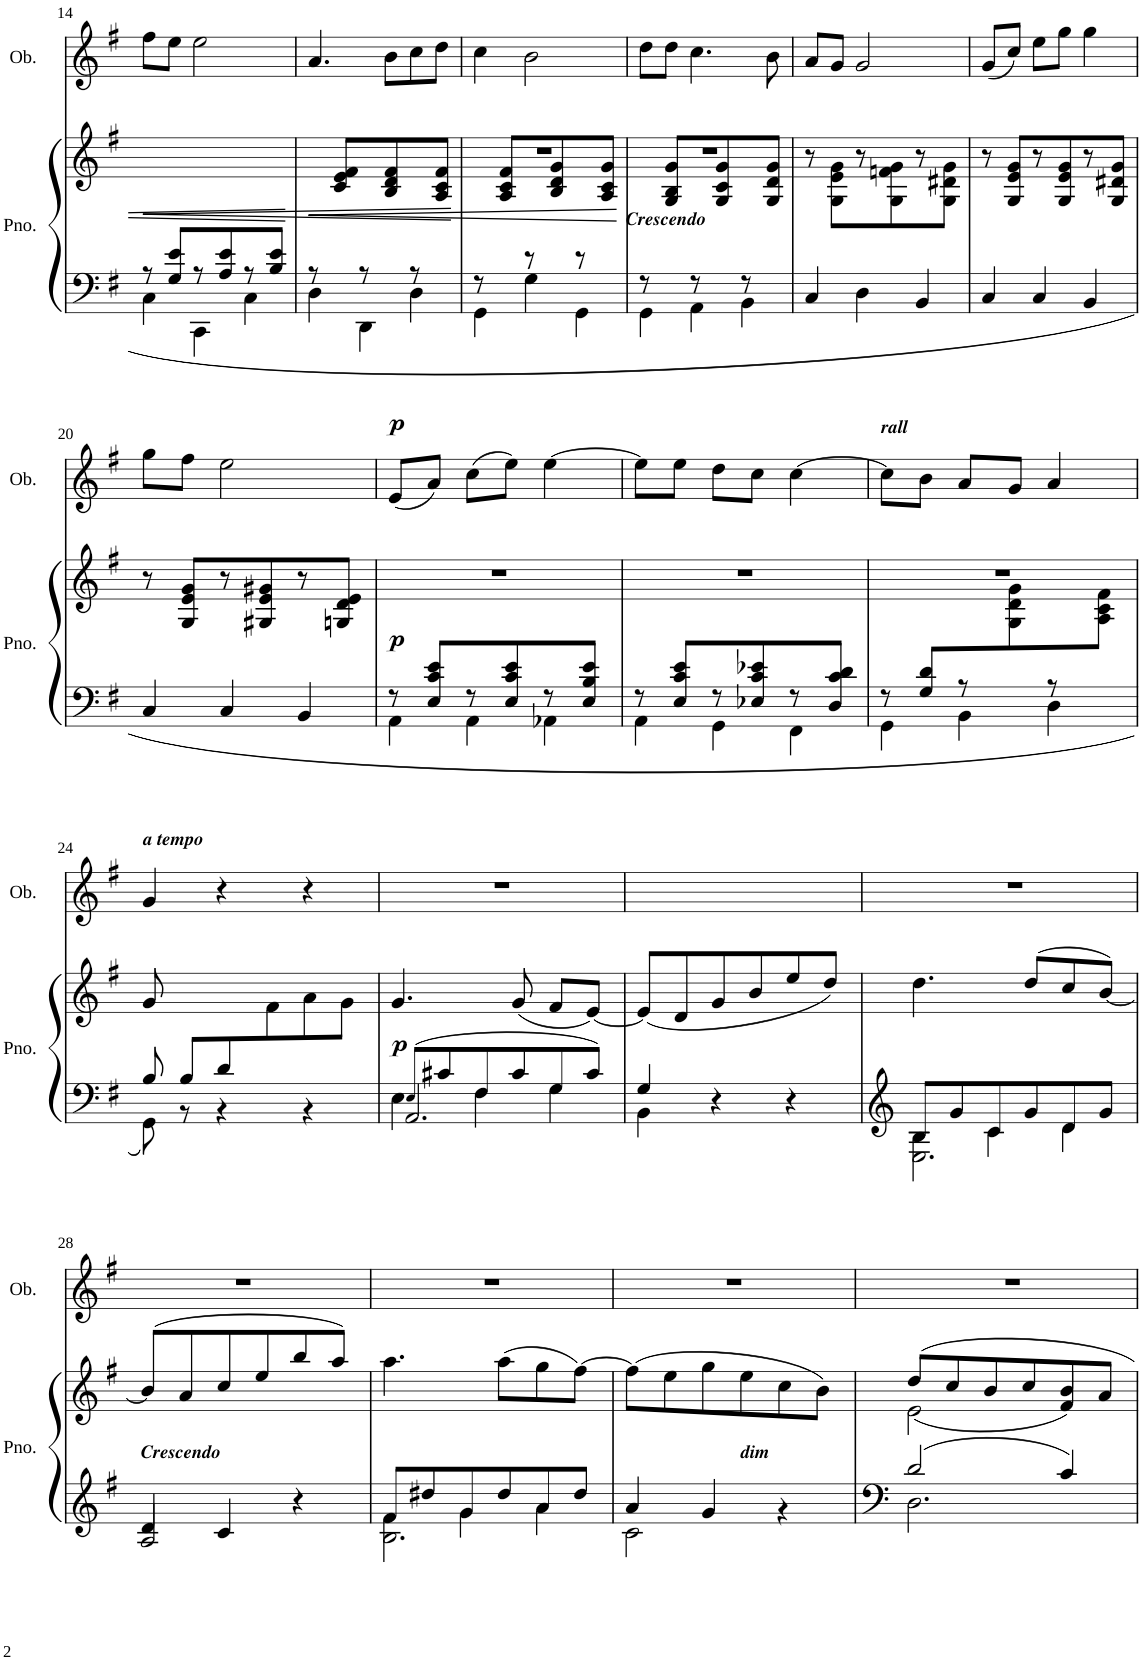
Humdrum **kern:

**kern	**kern	**dynam	**kern	**dynam
*part2	*part2	*part2	*part1	*part1
*staff3	*staff2	*staff2/3	*staff1	*staff1
*I"Piano	*	*	*I"Oboe	*
*I'Pno.	*	*	*I'Ob.	*
!!LO:PB:g=z
*clefF4	*clefG2	*	*clefG2	*
*k[f#]	*k[f#]	*	*k[f#]	*
*G:	*G:	*	*G:	*
*M3/4	*M3/4	*	*M3/4	*
=14	=14	=14	=14	=14
*^	*	*	*	*
!	!	!	!LO:HP:b	!	!
8r	4C\	2.ryy	<	8ff#\L	.
8G/ 8e/L	.	.	.	8ee\J	.
8r	4CC\	.	.	2ee\	.
8A/ 8e/	.	.	.	.	.
8r	4C\	.	.	.	.
8B/ 8e/J	.	.	.	.	.
=15	=15	=15	=15	=15	=15
!	!	!	!LO:HP:b	!	!
*	*	*^	*	*	*
8r	4D\	2.ryy	8ryy	<	4.a/	.
8ryy	.	.	8c/ 8e/ 8f#/L	.	.	.
8r	4DD\	.	8ryy	.	.	.
8ryy	.	.	8B/ 8d/ 8f#/	.	8b\L	.
8r	4D\	.	8ryy	.	8cc\	.
8ryy	.	.	8A/ 8c/ 8f#/J	.	8dd\J	.
*v	*v	*	*	*	*	*
*	*v	*v	*	*	*
.	.	[	.	.
=16	=16	=16	=16	=16
*^	*^	*	*	*
8r	4GG\	2.r	8ryy	.	4cc\	.
8ryy	.	.	8A/ 8c/ 8f#/L	.	.	.
8r	4G\	.	8ryy	.	2b\	.
8ryy	.	.	8B/ 8d/ 8g/	.	.	.
8r	4GG\	.	8ryy	.	.	.
8ryy	.	.	8A/ 8c/ 8g/J	.	.	.
*v	*v	*	*	*	*	*
*	*v	*v	*	*	*
.	.	[	.	.
!	!LO:TX:b:Bi:t=Crescendo	!	!	!
=17	=17	=17	=17	=17
*^	*^	*	*	*
8r	4GG\	2.r	8ryy	.	8dd\L	.
8ryy	.	.	8G/ 8B/ 8g/L	.	8dd\J	.
8r	4AA\	.	8ryy	.	4.cc\	.
8ryy	.	.	8G/ 8c/ 8g/	.	.	.
8r	4BB\	.	8ryy	.	.	.
8ryy	.	.	8G/ 8d/ 8g/J	.	8b\	.
*	*	*v	*v	*	*	*
=18	=18	=18	=18	=18	=18
2.ryy	4C/	8r	.	8a/L	.
.	.	8G\ 8e\ 8g\L	.	8g/J	.
.	4D\	8r	.	2g/	.
.	.	8G\ 8fn\ 8g\	.	.	.
.	4BB/	8r	.	.	.
.	.	8G\ 8d#X\ 8g\J	.	.	.
=19	=19	=19	=19	=19	=19
2.ryy	4C/	8r	.	(<8g/L	.
.	.	8G/ 8e/ 8g/L	.	8cc/J)	.
.	4C/	8r	.	8ee\L	.
.	.	8G/ 8e/ 8g/	.	8gg\J	.
.	4BB/	8r	.	4gg\	.
.	.	8G/ 8d#X/ 8g/J	.	.	.
!!LO:LB:g=z
=20	=20	=20	=20	=20	=20
2.ryy	4C/	8r	.	8gg\L	.
.	.	8G/ 8e/ 8g/L	.	8ff#\J	.
.	4C/	8r	.	2ee\	.
.	.	8G#X/ 8e/ 8g#X/	.	.	.
.	4BB/	8r	.	.	.
.	.	8Gn/ 8d/ 8e/J	.	.	.
=21	=21	=21	=21	=21	=21
!	!	!	!LO:DY:a=2	!	!LO:DY:a
8r	4AA\	2.r	p	(<8e/L	p
8E/ 8c/ 8e/L	.	.	.	8a/J)	.
8r	4AA\	.	.	(>8cc\L	.
8E/ 8c/ 8e/	.	.	.	8ee\J)	.
8r	4AA-X\	.	.	[4ee\	.
8E/ 8B/ 8e/J	.	.	.	.	.
=22	=22	=22	=22	=22	=22
8r	4AA\	2.r	.	8ee\L]	.
8E/ 8c/ 8e/L	.	.	.	8ee\J	.
8r	4GG\	.	.	8dd\L	.
8E-X/ 8c/ 8e-X/	.	.	.	8cc\J	.
8r	4FF#\	.	.	[4cc\	.
8D/ 8c/ 8d/J	.	.	.	.	.
=23	=23	=23	=23	=23	=23
*	*	*^	*	*	*
!	!	!	!	!	!LO:TX:a:Bi:t=rall	!
8r	4GG\	2.r	4.ryy	.	8cc\L]	.
8G/ 8d/L	.	.	.	.	8b\J	.
8r	4BB\	.	.	.	8a/L	.
8ryy	.	.	8G\ 8d\ 8g\	.	8g/J	.
8r	4D\	.	8ryy	.	4a/	.
8ryy	.	.	8A\ 8c\ 8f#\J	.	.	.
!!LO:LB:g=z
=24	=24	=24	=24	=24	=24	=24
*	*^	*	*	*	*	*
!	!	!	!	!	!	!LO:TX:a:Bi:t=a tempo	!
*	*	*	*v	*v	*	*	*
8ryy	8B/	8GG\	8g/	.	4g/	.
8B/L	2ryy	8r	4ryy	.	.	.
8d/	.	4r	.	.	4r	.
4.ryy	.	.	8f#\	.	.	.
.	.	4r	8a\	.	4r	.
.	8ryy	.	8g\J	.	.	.
=25	=25	=25	=25	=25	=25	=25
!	!	!	!	!LO:DY:b	!	!
8E!/L	4E\	2.AA/	4.g/	p	2.r	.
8c#X/	.	.	.	.	.	.
8F#!/	4F#\	.	.	.	.	.
8c#/	.	.	(<8g/	.	.	.
8G!/	4G\	.	8f#/L	.	.	.
8c#/J	.	.	[8e/J)	.	.	.
*	*v	*v	*	*	*	*
=26	=26	=26	=26	=26	=26
4G/	4BB\	(<8e/L]	.	2.ryy	.
.	.	8d/	.	.	.
4r	2ryy	8g/	.	.	.
.	.	8b/	.	.	.
4r	.	8ee/	.	.	.
.	.	8dd/J)	.	.	.
=27	=27	=27	=27	=27	=27
*	*^	*	*	*	*
8B!/L	4B\	2.E\	4.dd\	.	2.r	.
8g/	.	.	.	.	.	.
8c!/	4c\	.	.	.	.	.
8g/	.	.	(>8dd/L	.	.	.
8d!/	4d\	.	8cc/	.	.	.
8g/J	.	.	[8b/J)	.	.	.
*	*v	*v	*	*	*	*
!!LO:LB:g=z
=28	=28	=28	=28	=28	=28
!	!	!LO:TX:b:Bi:t=Crescendo	!	!	!
4d/	2A/	(>8b/L]	.	2.r	.
.	.	8a/	.	.	.
4c/	.	8cc/	.	.	.
.	.	8ee/	.	.	.
4r	4ryy	8bb/	.	.	.
.	.	8aa/J)	.	.	.
=29	=29	=29	=29	=29	=29
*	*^	*	*	*	*
8f#!/L	4f#\	2.B\	4.aa\	.	2.r	.
8dd#X/	.	.	.	.	.	.
8g!/	4g\	.	.	.	.	.
8dd#/	.	.	(>8aa\L	.	.	.
8a!/	4a\	.	8gg\	.	.	.
8dd#/J	.	.	[8ff#\J)	.	.	.
*	*v	*v	*	*	*	*
=30	=30	=30	=30	=30	=30
4a/	2c\	(>8ff#\L]	.	2.r	.
.	.	8ee\	.	.	.
4g/	.	8gg\	.	.	.
!	!	!LO:TX:b:Bi:t=dim	!	!	!
.	.	8ee\	.	.	.
4ryy	4r	8cc\	.	.	.
.	.	8b\J)	.	.	.
=31	=31	=31	=31	=31	=31
*	*^	*^	*	*	*
2.ryy	2d/	2.D\	8dd/L	(<2e\	.	2.r	.
.	.	.	8cc/	.	.	.	.
.	.	.	8b/	.	.	.	.
.	.	.	8cc/	.	.	.	.
.	4c/	.	8b/	4f#/)	.	.	.
.	.	.	8a/J	.	.	.	.
*v	*v	*v	*	*	*	*	*
*	*v	*v	*	*	*
=	=	=	=	=
*-	*-	*-	*-	*-
